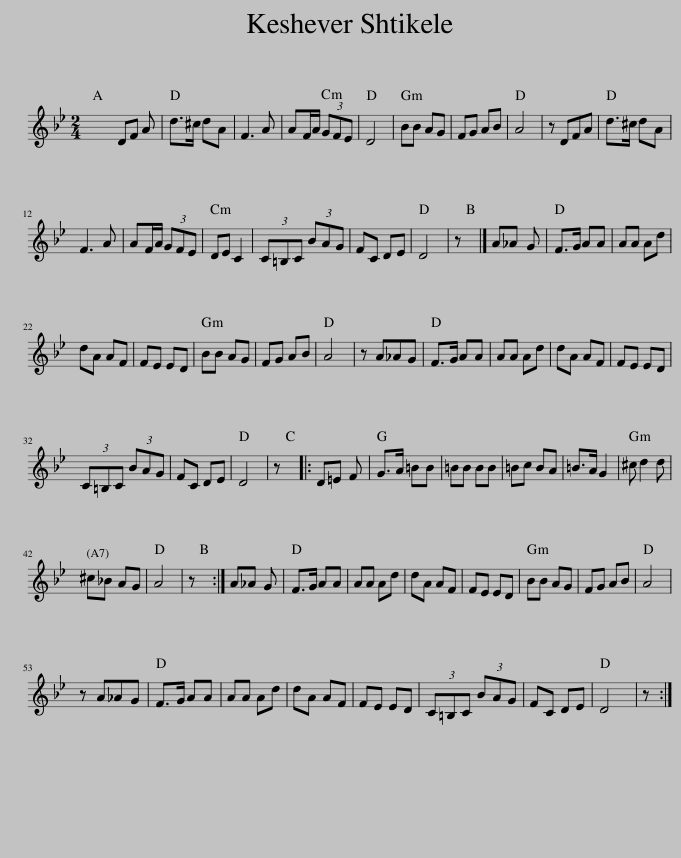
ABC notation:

X:1
L:1/8
M:2/4
I:linebreak $
K:Bb
V:1 treble
V:1
 x4 | DF A | d>^c dA | F3 A | AF/A/ (3GFE | %5
 D4 | BB AG | FG AB | A4 | z DFA | %10
 d>^c dA |$ F3 A | AF/A/ (3GFE | DE C2 | (3C=B,C (3BAG | %15
 FC DE | D4 | z |] A_A G | F>G AA | %20
 AA Ad |$ dA AF | FE ED | BB AG | FG AB | %25
 A4 | z A_AG | F>G AA | AA Ad | dA AF | %30
 FE ED |$ (3C=B,C (3BAG | FC DE | D4 | z |: %35
 D=E F | G>A =BB | =BB BB | =Bc BA | =B>A G2 | %40
 ^c d2 d |$ ^c_B AG | A4 | z :| A_A G | %45
 F>G AA | AA Ad | dA AF | FE ED | BB AG | %50
 FG AB | A4 |$ z A_AG | F>G AA | AA Ad | %55
 dA AF | FE ED | (3C=B,C (3BAG | FC DE | D4 | %60
 z :| %61
